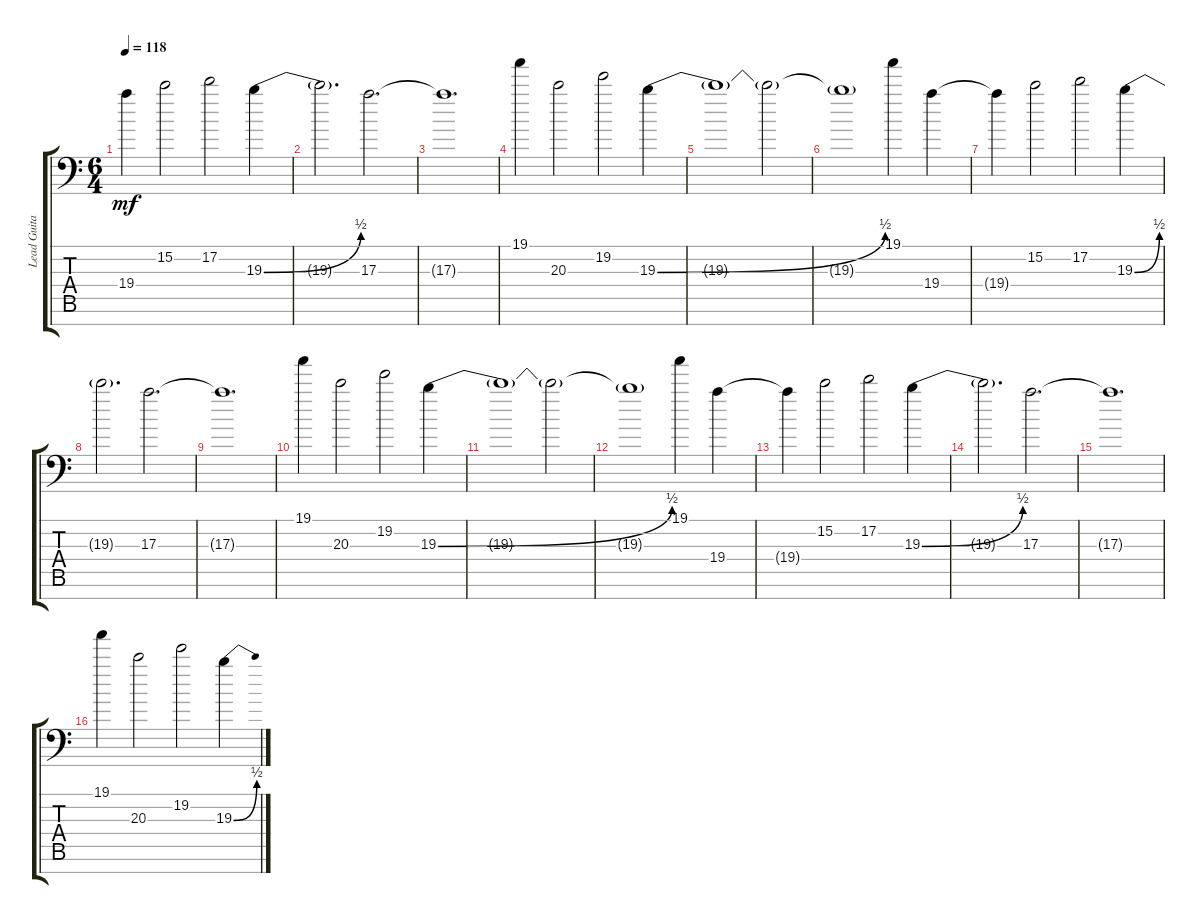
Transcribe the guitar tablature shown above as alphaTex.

\track ("Lead Guitar #1" "Lead Guita") {instrument overdrivenguitar}
\staff {score tabs}
\tuning (D4 A3 E3 D3 A2 E2 A1) {hide}
\ts (6 4)
\tempo 118
\clef f4
\ks c
19.4{t}.4{dy mf} 15.2.2 17.2.2 19.3{be (bend 0 0 60 2)}.4 |
19.3{t}.2{d} 17.3.2{d} |
17.3{t}.1{d volume 5} |
19.1.4{volume 16} 20.3.2 19.2.2 19.3{be (bend 0 0 60 2)}.4 |
19.3{t}.1 19.3{t}.2 |
19.3{t}.1{volume 5} 19.1.4{volume 16} 19.4.4 |
19.4{t}.4 15.2.2 17.2.2 19.3{be (bend 0 0 60 2)}.4 |
19.3{t}.2{d} 17.3.2{d} |
17.3{t}.1{d} |
19.1.4{volume 16} 20.3.2 19.2.2 19.3{be (bend 0 0 60 2)}.4 |
19.3{t}.1 19.3{t}.2 |
19.3{t}.1{volume 5} 19.1.4{volume 16} 19.4.4 |
19.4{t}.4 15.2.2 17.2.2 19.3{be (bend 0 0 60 2)}.4 |
19.3{t}.2{d} 17.3.2{d} |
17.3{t}.1{d} |
19.1.4{volume 16} 20.3.2 19.2.2 19.3{be (bend 0 0 60 2)}.4
